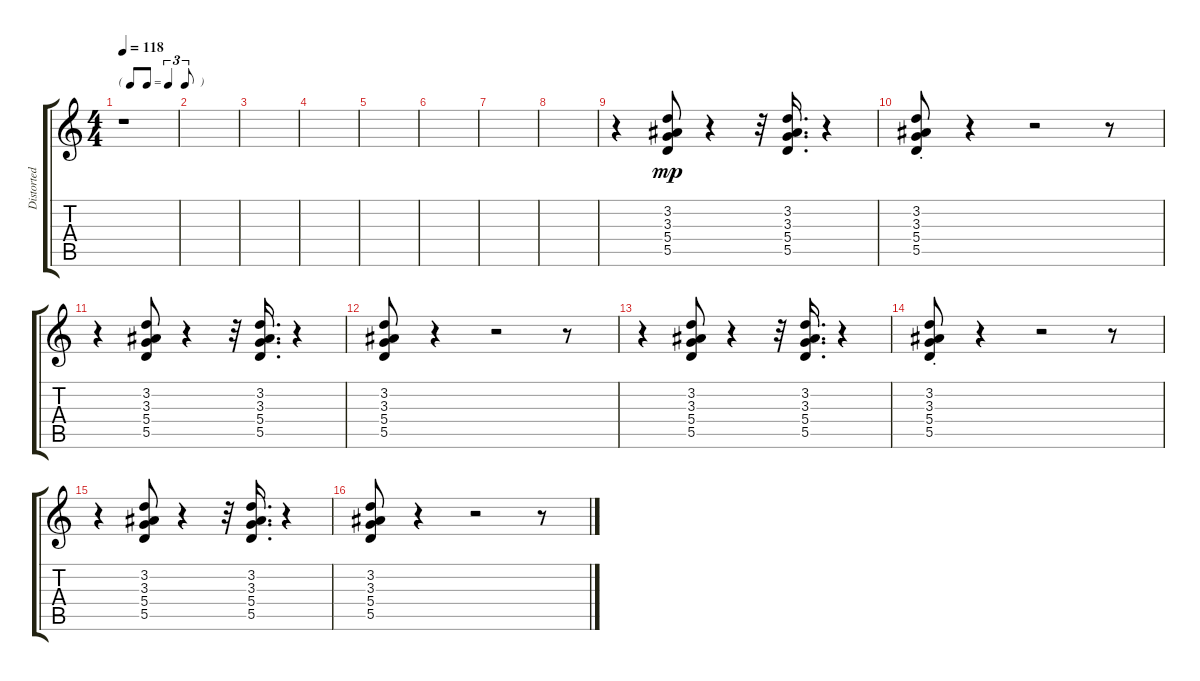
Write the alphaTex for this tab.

\track ("Distorted organ/Guitar" "Distorted ") {instrument distortionguitar}
\staff {score tabs}
\tuning (E4 B3 G3 D3 A2 E2) {hide}
\ts (4 4)
\tf triplet8th
\tempo 118
\clef g2
\ks c
r.1{dy mp instrument distortionguitar} |
|
|
|
|
|
|
|
r.4 (3.2 3.3 5.4 5.5).8 r.4 r.32 (3.2 3.3 5.4 5.5).16{d} r.4 |
(3.2 3.3 5.4{st} 5.5).8 r.4 r.2 r.8 |
r.4 (3.2 3.3 5.4 5.5).8 r.4 r.32 (3.2 3.3 5.4 5.5).16{d} r.4 |
(3.2 3.3 5.4 5.5).8 r.4 r.2 r.8 |
r.4 (3.2 3.3 5.4 5.5).8 r.4 r.32 (3.2 3.3 5.4 5.5).16{d} r.4 |
(3.2{st} 3.3{st} 5.4{st} 5.5).8 r.4 r.2 r.8 |
r.4 (3.2 3.3 5.4 5.5).8 r.4 r.32 (3.2 3.3 5.4 5.5).16{d} r.4 |
(3.2 3.3 5.4 5.5).8 r.4 r.2 r.8
